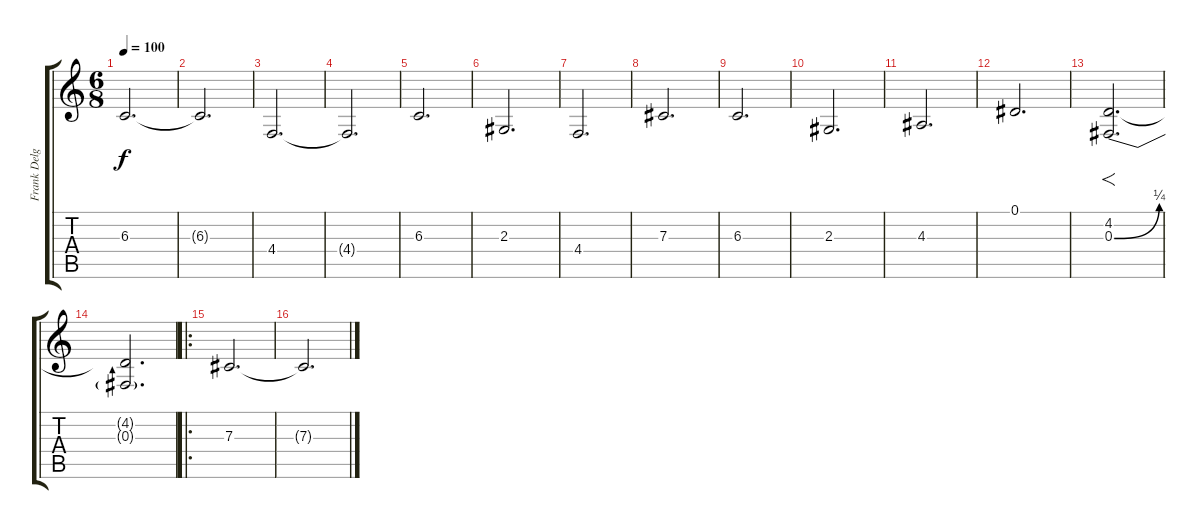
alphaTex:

\track ("Frank Delgado" "Frank Delg") {instrument pad2warm}
\staff {score tabs}
\tuning (Eb4 Bb3 Gb3 Db3 Ab2 Db2) {hide}
\ts (6 8)
\tempo 100
\clef g2
\ks c
6.3.2{d dy f} |
6.3{t}.2{d} |
4.4.2{d} |
4.4{t}.2{d} |
6.3.2{d} |
2.3.2{d} |
4.4.2{d} |
7.3.2{d} |
6.3.2{d} |
2.3.2{d} |
4.3.2{d} |
0.1.2{d} |
(4.2 0.3{be (bend 0 0 60 1)}).2{f d} |
(4.2{t} 0.3{t}).2{d} |
\ro
7.3.2{d} |
7.3{t}.2{d}
